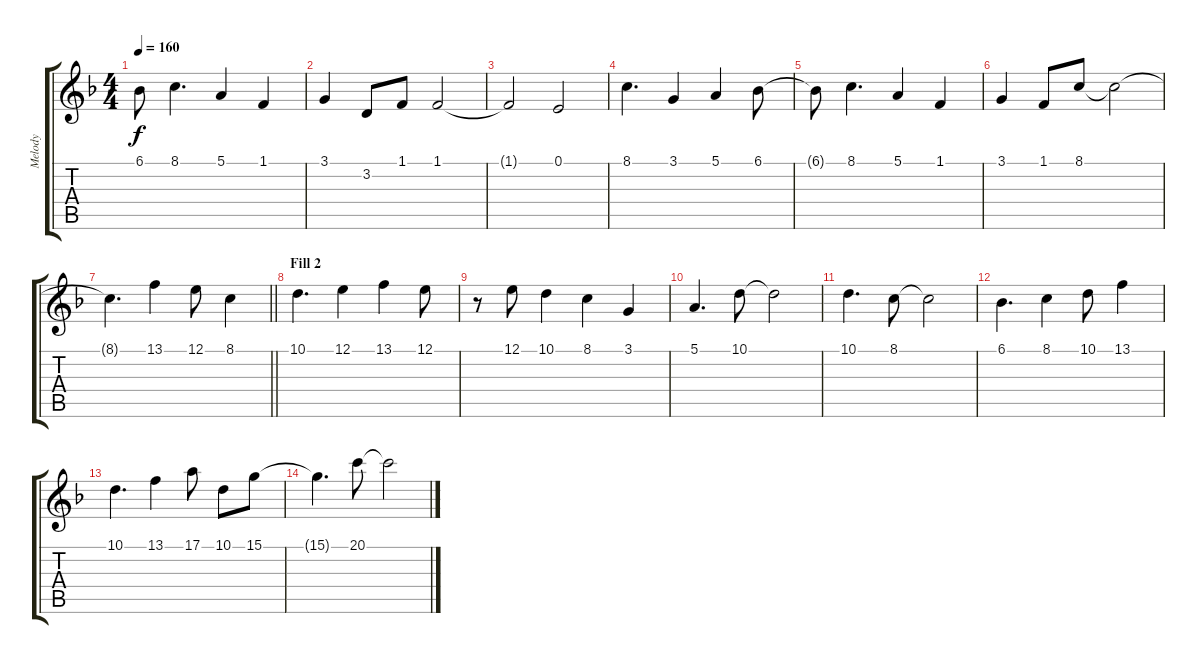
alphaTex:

\track ("Melody" "Melody") {instrument lead1square}
\staff {score tabs}
\tuning (E4 B3 G3 D3 A2 E2) {hide}
\ts (4 4)
\tempo 160
\clef g2
\ks f
6.1{t}.8{dy f} 8.1.4{d} 5.1.4 1.1.4 |
3.1.4 3.2.8 1.1.8 1.1.2 |
1.1{t}.2 0.1.2 |
8.1.4{d} 3.1.4 5.1.4 6.1.8 |
6.1{t}.8 8.1.4{d} 5.1.4 1.1.4 |
3.1.4 1.1.8 8.1.8 8.1{t}.2 |
\barLineRight lightlight
8.1{t}.4{d} 13.1.4 12.1.8 8.1.4 |
\section ("" "Fill 2")
10.1.4{d} 12.1.4 13.1.4 12.1.8 |
r.8 12.1.8 10.1.4 8.1.4 3.1.4 |
5.1.4{d} 10.1.8 10.1{t}.2 |
10.1.4{d} 8.1.8 8.1{t}.2 |
6.1.4{d} 8.1.4 10.1.8 13.1.4 |
10.1.4{d} 13.1.4 17.1.8 10.1.8 15.1.8 |
15.1{t}.4{d} 20.1.8 20.1{t}.2
